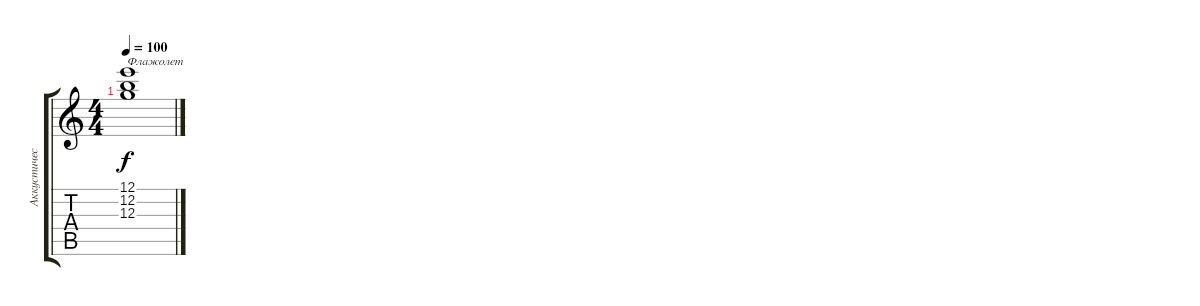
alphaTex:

\track ("Аккустическая гитара" "Аккустичес") {instrument acousticguitarsteel}
\staff {score tabs}
\tuning (E4 B3 G3 D3 A2 E2) {hide}
\ts (4 4)
\tempo 100
\clef g2
\ks c
(12.1 12.2 12.3).1{txt "Флажолет" dy f}
